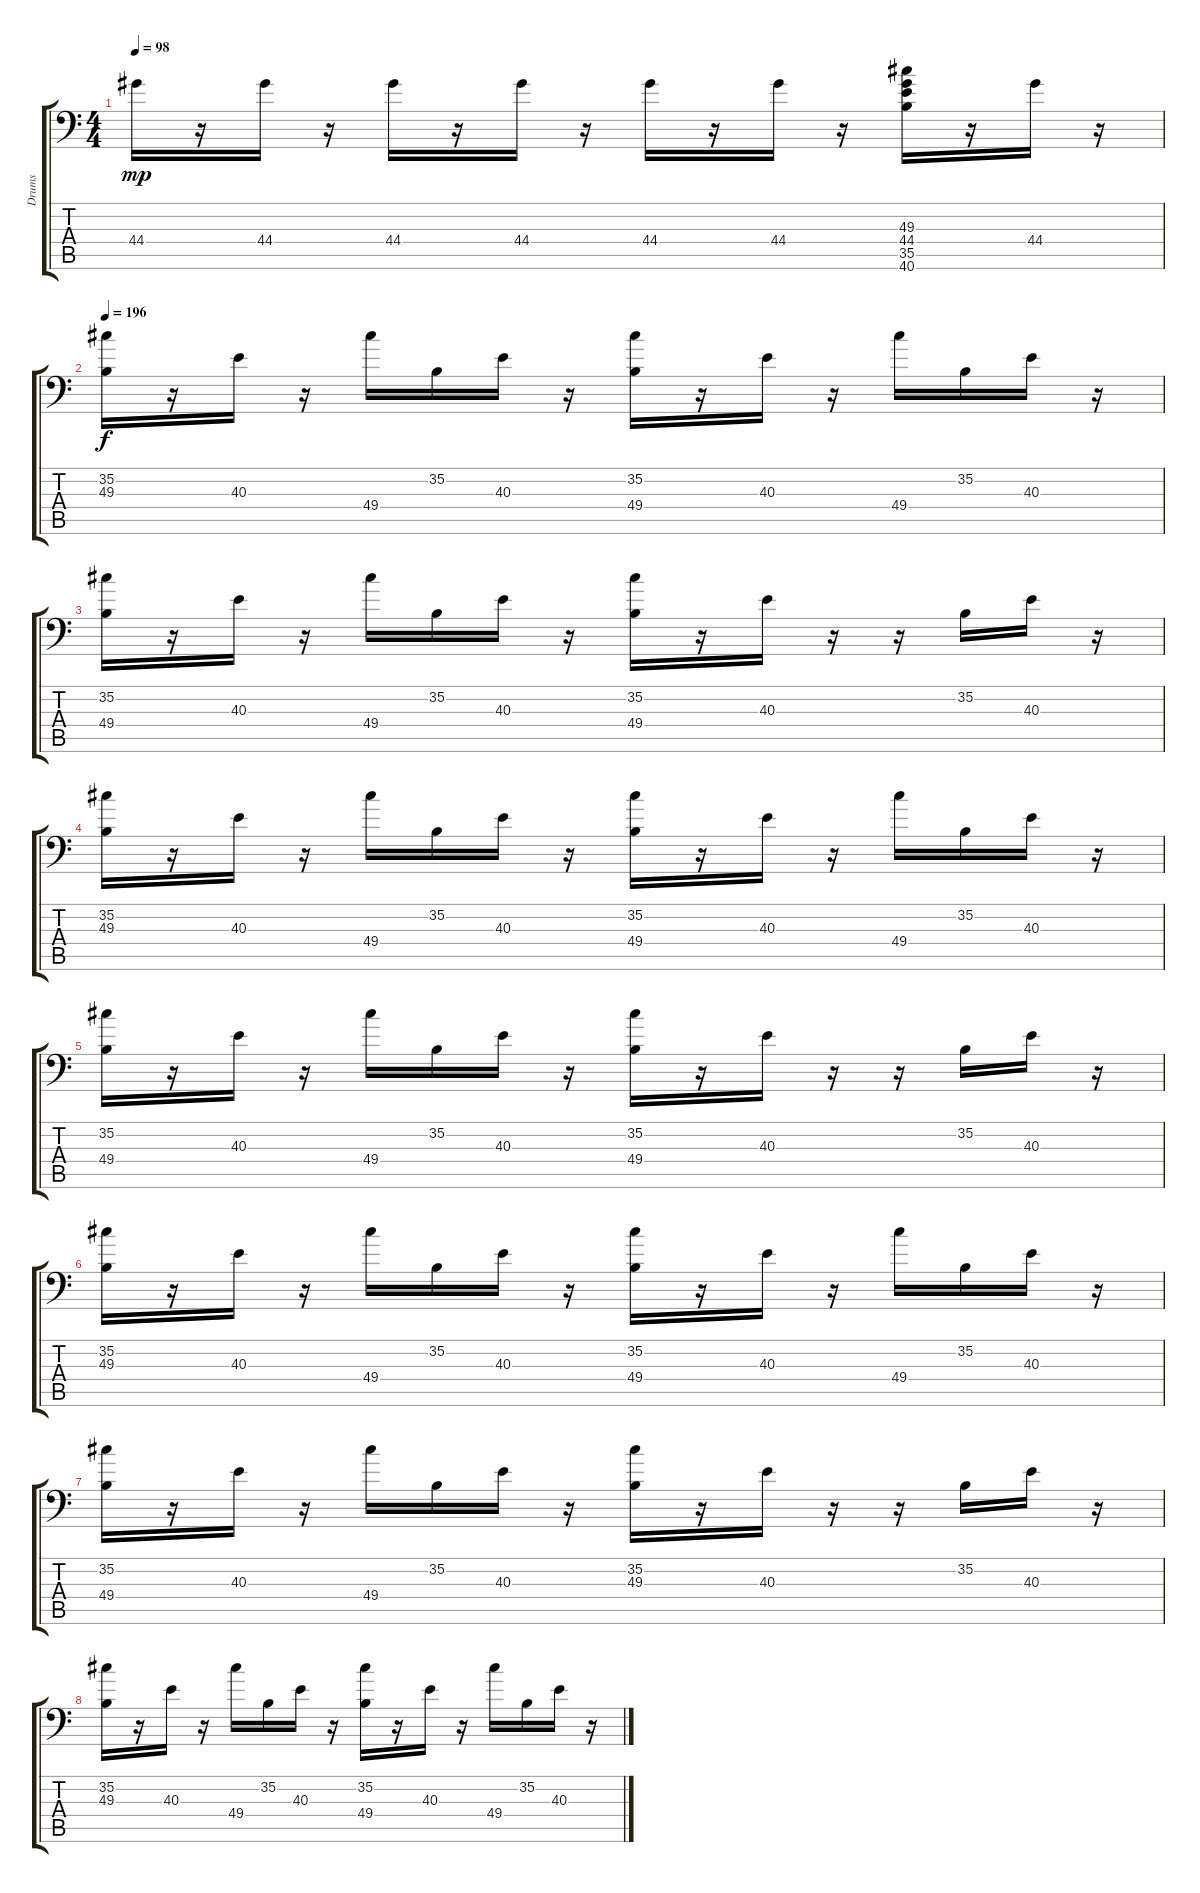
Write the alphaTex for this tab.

\track ("Drums" "Drums") {instrument acousticgrandpiano}
\staff {score tabs}
\tuning (C-1 C-1 C-1 C-1 C-1 C-1) {hide}
\ts (4 4)
\tempo 98
\clef f4
\ks c
44.4.16{dy mp} r.16 44.4.16 r.16 44.4.16 r.16 44.4.16 r.16 44.4.16 r.16 44.4.16 r.16 (49.3 44.4 35.5 40.6).16 r.16 44.4.16 r.16 |
\tempo 196
(35.2 49.3).16{dy f} r.16 40.3.16 r.16 49.4.16 35.2.16 40.3.16 r.16 (35.2 49.4).16 r.16 40.3.16 r.16 49.4.16 35.2.16 40.3.16 r.16 |
(35.2 49.4).16 r.16 40.3.16 r.16 49.4.16 35.2.16 40.3.16 r.16 (35.2 49.4).16 r.16 40.3.16 r.16 r.16 35.2.16 40.3.16 r.16 |
(35.2 49.3).16 r.16 40.3.16 r.16 49.4.16 35.2.16 40.3.16 r.16 (35.2 49.4).16 r.16 40.3.16 r.16 49.4.16 35.2.16 40.3.16 r.16 |
(35.2 49.4).16 r.16 40.3.16 r.16 49.4.16 35.2.16 40.3.16 r.16 (35.2 49.4).16 r.16 40.3.16 r.16 r.16 35.2.16 40.3.16 r.16 |
(35.2 49.3).16 r.16 40.3.16 r.16 49.4.16 35.2.16 40.3.16 r.16 (35.2 49.4).16 r.16 40.3.16 r.16 49.4.16 35.2.16 40.3.16 r.16 |
(35.2 49.4).16 r.16 40.3.16 r.16 49.4.16 35.2.16 40.3.16 r.16 (35.2 49.3).16 r.16 40.3.16 r.16 r.16 35.2.16 40.3.16 r.16 |
(35.2 49.3).16 r.16 40.3.16 r.16 49.4.16 35.2.16 40.3.16 r.16 (35.2 49.4).16 r.16 40.3.16 r.16 49.4.16 35.2.16 40.3.16 r.16
